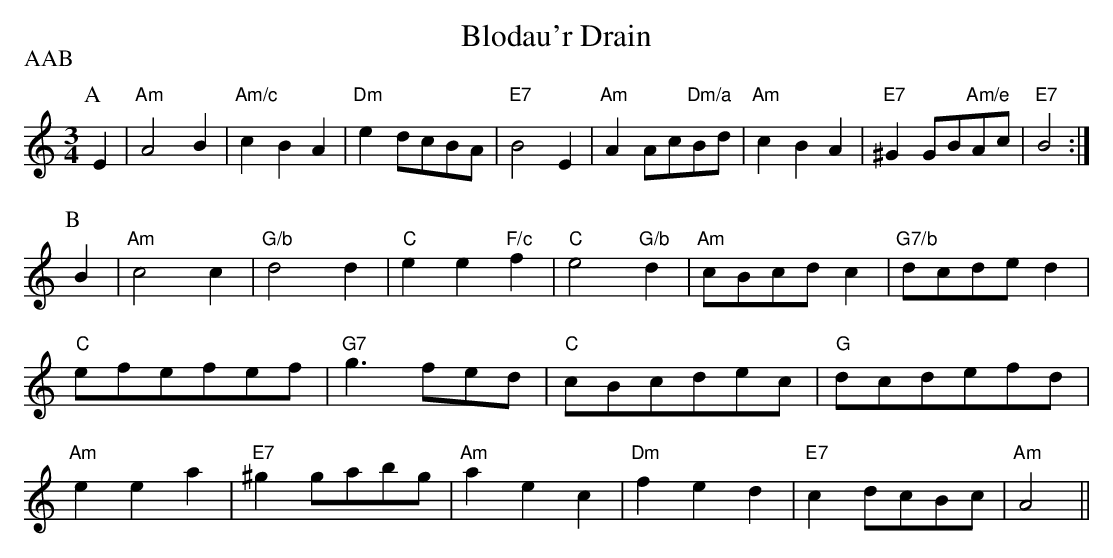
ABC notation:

X:1
T:Blodau'r Drain
P:AAB
M:3/4
L:1/4
K:Am
P:A
E|"Am"A2B|"Am/c"cBA|"Dm"ed/2c/2B/2A/2|"E7"B2E|"Am"AA/2c/2"Dm/a"B/2d/2|"Am"cBA|\
"E7"^GG/2B/2"Am/e"A/2c/2|"E7"B2:|
P:B
B|"Am"c2c|"G/b"d2d|"C"ee"F/c"f|"C"e2"G/b"d|"Am"c/2B/2c/2d/2c|\
"G7/b"d/2c/2d/2e/2d|
"C"e/2f/2e/2f/2e/2f/2|"G7"g3/2f/2e/2d/2|"C"c/2B/2c/2d/2e/2c/2|\
"G"d/2c/2d/2e/2f/2d/2|
"Am"eea|"E7"^gg/2a/2b/2g/2|"Am"aec|"Dm"fed|"E7"cd/2c/2B/2c/2|"Am"A2||
